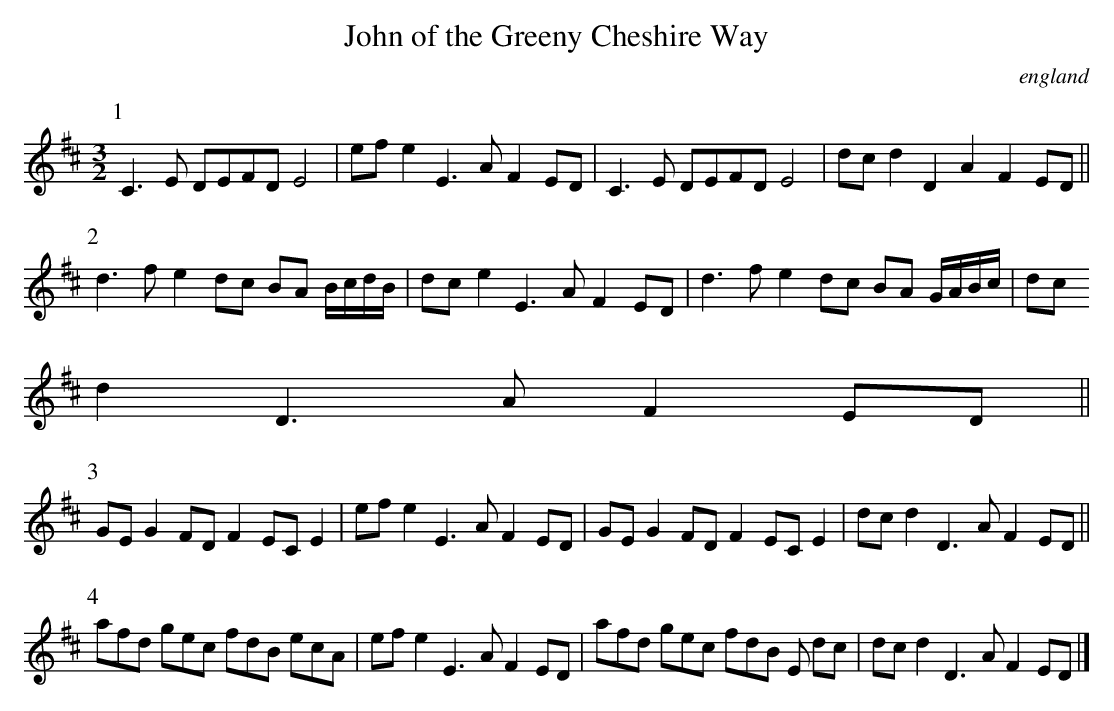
X:1
T:John of the Greeny Cheshire Way
O:england
M:3/2
L:1/8
K:D
P:1
C3 E   DEFD E4    |ef e2 E3 A F2 ED |C3 E DEFD E4      | dc d2 D2 A2F2 ED ||
P:2
d3 f e2 dc BA B/2c/2d/2B/2|dc e2 E3 A F2 ED|d3 f e2 dc BA G/2A/2B/2c/2|dc
d2 D3 A F2 ED||
P:3
GE G2 FD F2 EC E2 |ef e2 E3 A F2 ED |GE G2 FD F2 EC E2 | dc d2 D3 A F2 ED ||
P:4
afd gec fdB ecA   |ef e2 E3 A F2 ED |afd gec fdB E dc  | dc d2 D3 A F2 ED |]
